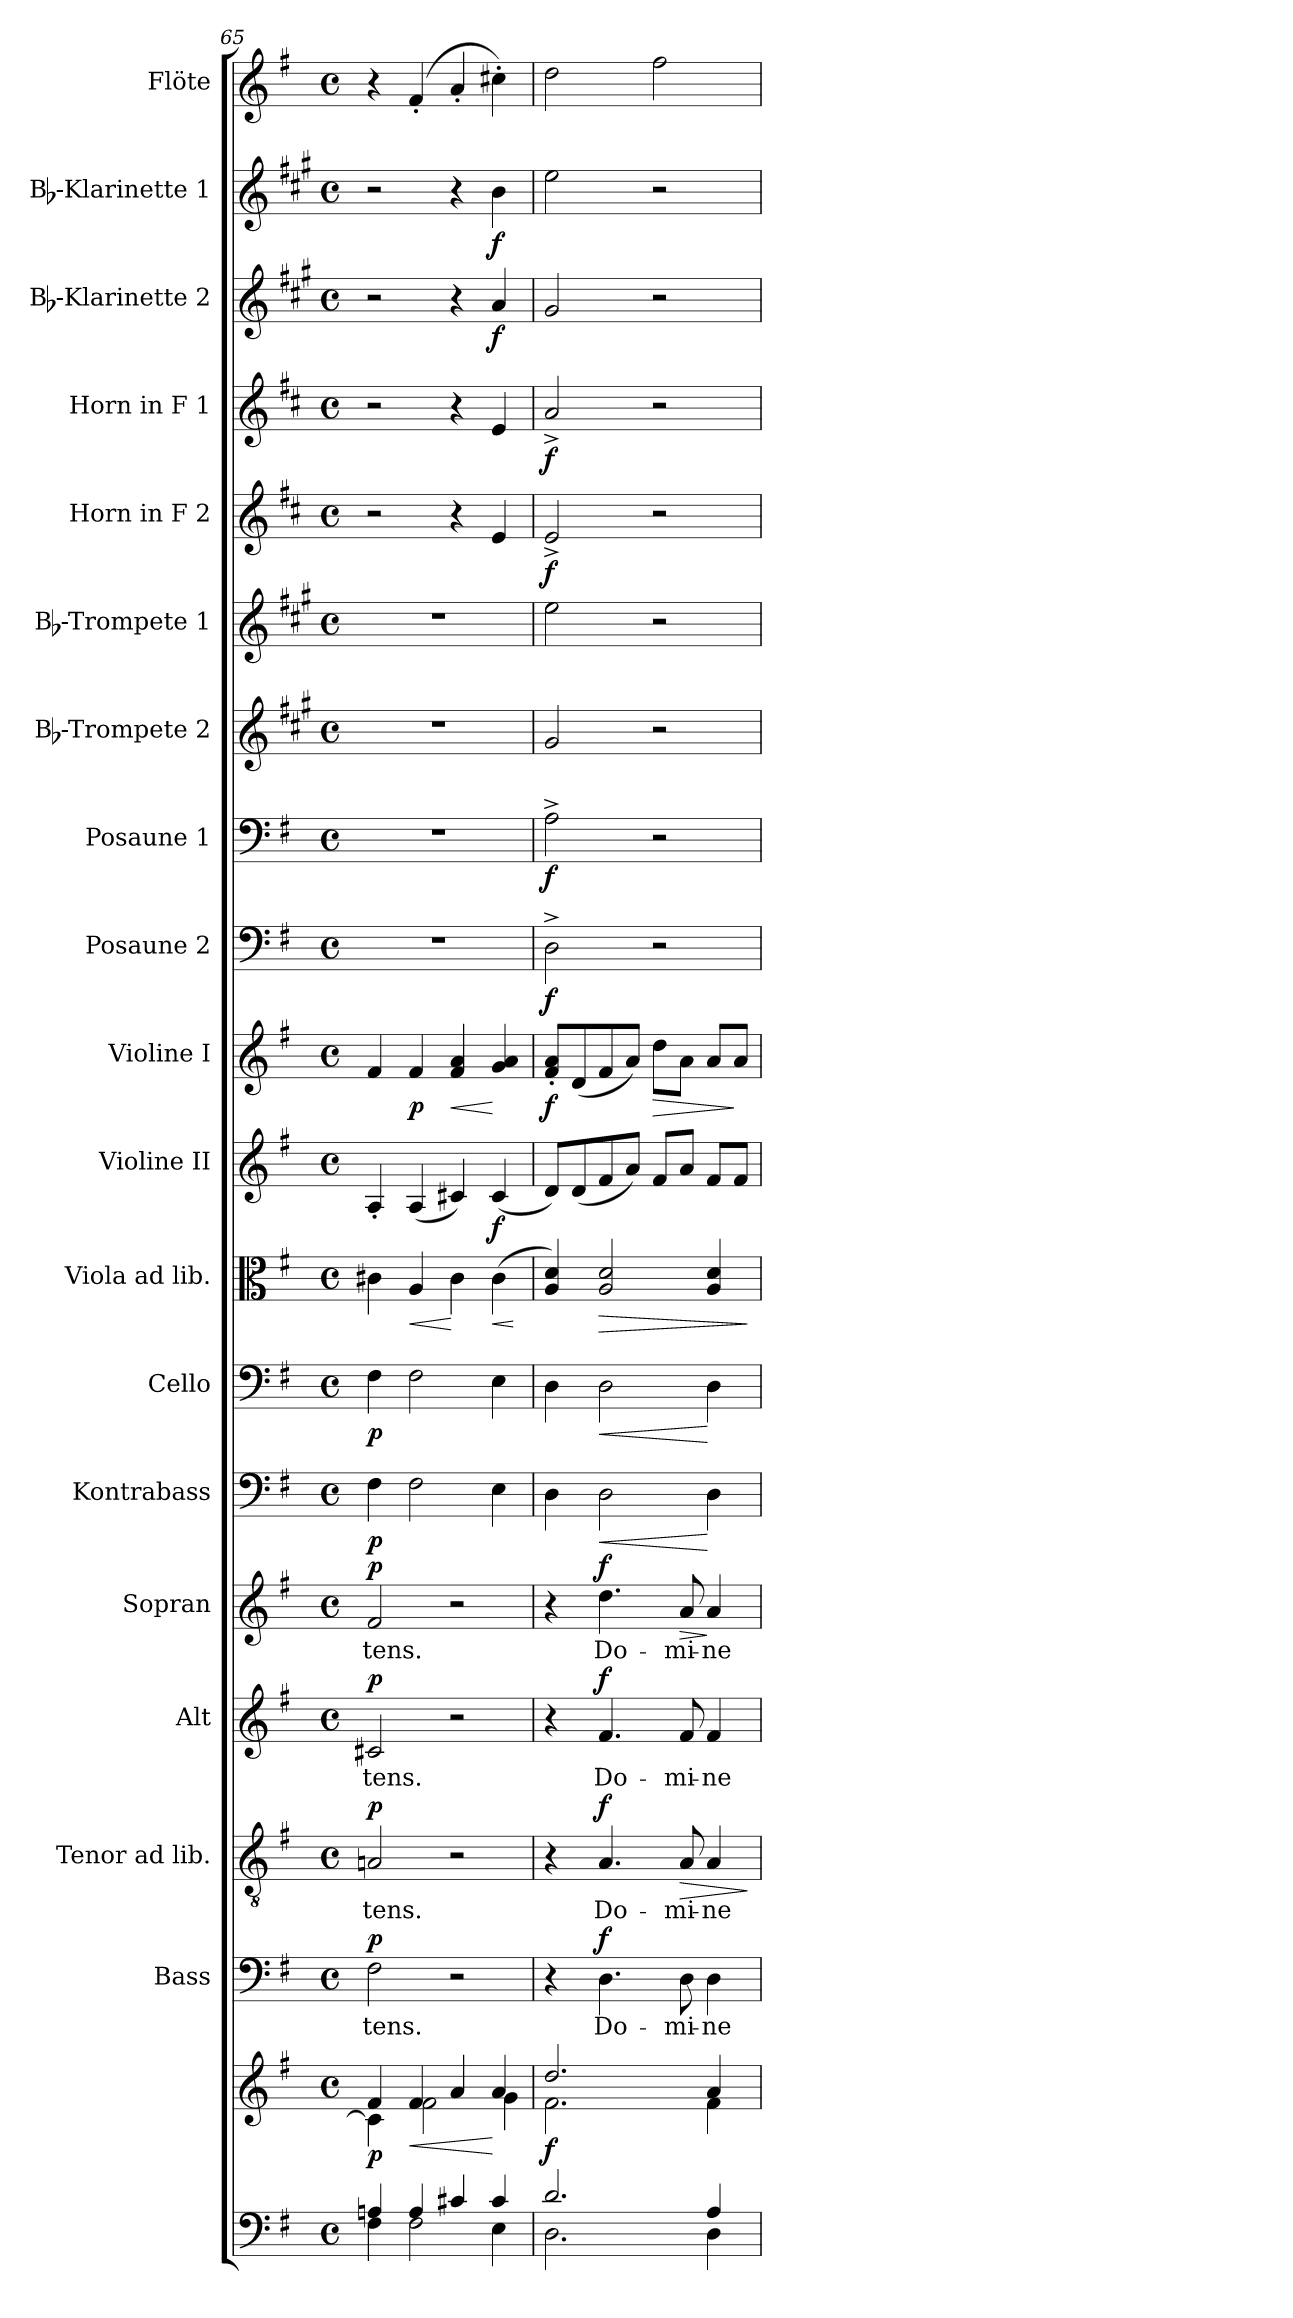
**kern	**kern	**dynam	**kern	**text	**dynam	**kern	**text	**dynam	**kern	**text	**dynam	**kern	**text	**dynam	**kern	**dynam	**kern	**dynam	**kern	**dynam	**kern	**dynam	**kern	**dynam	**kern	**dynam	**kern	**dynam	**kern	**kern	**kern	**dynam	**kern	**dynam	**kern	**dynam	**kern	**dynam	**kern
*part19	*part19	*part19	*part18	*part18	*part18	*part17	*part17	*part17	*part16	*part16	*part16	*part15	*part15	*part15	*part14	*part14	*part13	*part13	*part12	*part12	*part11	*part11	*part10	*part10	*part9	*part9	*part8	*part8	*part7	*part6	*part5	*part5	*part4	*part4	*part3	*part3	*part2	*part2	*part1
*staff20	*staff19	*staff19/20	*staff18	*staff18	*staff18	*staff17	*staff17	*staff17	*staff16	*staff16	*staff16	*staff15	*staff15	*staff15	*staff14	*staff14	*staff13	*staff13	*staff12	*staff12	*staff11	*staff11	*staff10	*staff10	*staff9	*staff9	*staff8	*staff8	*staff7	*staff6	*staff5	*staff5	*staff4	*staff4	*staff3	*staff3	*staff2	*staff2	*staff1
*	*	*	*I"Bass	*	*	*I"Tenor ad lib.	*	*	*I"Alt	*	*	*I"Sopran	*	*	*I"Kontrabass	*	*I"Cello	*	*I"Viola ad lib.	*	*I"Violine II	*	*I"Violine I	*	*I"Posaune 2	*	*I"Posaune 1	*	*I"Bb-Trompete 2	*I"Bb-Trompete 1	*I"Horn in F 2	*	*I"Horn in F 1	*	*I"Bb-Klarinette 2	*	*I"Bb-Klarinette 1	*	*I"Flöte
*	*	*	*I'B.	*	*	*I'T.	*	*	*I'A.	*	*	*I'S.	*	*	*I'Kb.	*	*	*	*I'Vla.	*	*I'Vl. II	*	*I'Vl. I	*	*I'Pos. 2	*	*I'Pos. 1	*	*I'Bb Trp. 2	*I'Bb Trp. 1	*	*	*	*	*I'Bb Kl. 2	*	*I'Bb Kl. 1	*	*I'Fl.
!!LO:PB:g=z
*clefF4	*clefG2	*	*clefF4	*	*	*clefGv2	*	*	*clefG2	*	*	*clefG2	*	*	*clefF4	*	*clefF4	*	*clefC3	*	*clefG2	*	*clefG2	*	*clefF4	*	*clefF4	*	*clefG2	*clefG2	*clefG2	*	*clefG2	*	*clefG2	*	*clefG2	*	*clefG2
*	*	*	*	*	*	*	*	*	*	*	*	*	*	*	*ITrd7c12	*	*	*	*	*	*	*	*	*	*	*	*	*	*ITrd1c2	*ITrd1c2	*ITrd4c7	*	*ITrd4c7	*	*ITrd1c2	*	*ITrd1c2	*	*
*k[f#]	*k[f#]	*	*k[f#]	*	*	*k[f#]	*	*	*k[f#]	*	*	*k[f#]	*	*	*k[f#]	*	*k[f#]	*	*k[f#]	*	*k[f#]	*	*k[f#]	*	*k[f#]	*	*k[f#]	*	*k[f#]	*k[f#]	*k[f#]	*	*k[f#]	*	*k[f#]	*	*k[f#]	*	*k[f#]
*G:	*G:	*	*G:	*	*	*G:	*	*	*G:	*	*	*G:	*	*	*G:	*	*G:	*	*G:	*	*G:	*	*G:	*	*G:	*	*G:	*	*G:	*G:	*G:	*	*G:	*	*G:	*	*G:	*	*G:
*M4/4	*M4/4	*	*M4/4	*	*	*M4/4	*	*	*M4/4	*	*	*M4/4	*	*	*M4/4	*	*M4/4	*	*M4/4	*	*M4/4	*	*M4/4	*	*M4/4	*	*M4/4	*	*M4/4	*M4/4	*M4/4	*	*M4/4	*	*M4/4	*	*M4/4	*	*M4/4
*met(c)	*met(c)	*	*met(c)	*	*	*met(c)	*	*	*met(c)	*	*	*met(c)	*	*	*met(c)	*	*met(c)	*	*met(c)	*	*met(c)	*	*met(c)	*	*met(c)	*	*met(c)	*	*met(c)	*met(c)	*met(c)	*	*met(c)	*	*met(c)	*	*met(c)	*	*met(c)
=65	=65	=65	=65	=65	=65	=65	=65	=65	=65	=65	=65	=65	=65	=65	=65	=65	=65	=65	=65	=65	=65	=65	=65	=65	=65	=65	=65	=65	=65	=65	=65	=65	=65	=65	=65	=65	=65	=65	=65
*^	*^	*	*	*	*	*	*	*	*	*	*	*	*	*	*	*	*	*	*	*	*	*	*	*	*	*	*	*	*	*	*	*	*	*	*	*	*	*	*
!	!	!	!	!LO:DY:b	!	!LO:LY:b	!LO:DY:a	!	!LO:LY:b	!LO:DY:a	!	!LO:LY:b	!LO:DY:a	!	!LO:LY:b	!LO:DY:a	!	!LO:DY:b	!	!LO:DY:b	!	!	!	!	!	!	!	!	!	!	!	!	!	!	!	!	!	!	!	!	!
4An/	4F#\	4f#/	4c#\]	p	2F#\	-tens.	p	2An/	-tens.	p	2c#X/	-tens.	p	2f#/	-tens.	p	4FF#\	p	4F#\	p	4c#X\	.	4A'</	.	4f#/	.	1r	.	1r	.	1r	1r	2r	.	2r	.	2r	.	2r	.	4r
!	!	!	!	!LO:HP:b	!	!	!	!	!	!	!	!	!	!	!	!	!	!	!	!	!	!LO:HP:b	!	!	!	!LO:DY:b	!	!	!	!	!	!	!	!	!	!	!	!	!	!	!
4A/	2F#\	4f#/	2f#\	<	.	.	.	.	.	.	.	.	.	.	.	.	2FF#\	.	2F#\	.	4A/	<	(<4A/	.	4f#/	p	.	.	.	.	.	.	.	.	.	.	.	.	.	.	(4f#'</
!	!	!	!	!	!	!	!	!	!	!	!	!	!	!	!	!	!	!	!	!	!	!	!	!	!	!LO:HP:b	!	!	!	!	!	!	!	!	!	!	!	!	!	!	!
4c#X/	.	4a/	.	.	2r	.	.	2r	.	.	2r	.	.	2r	.	.	.	.	.	.	4c#\	[	4c#X/)	.	4f#/ 4a/	<	.	.	.	.	.	.	4r	.	4r	.	4r	.	4r	.	4a'</
!	!	!	!	!	!	!	!	!	!	!	!	!	!	!	!	!	!	!	!	!	!	!LO:HP:b	!	!LO:DY:b	!	!	!	!	!	!	!	!	!	!	!	!	!	!LO:DY:b	!	!LO:DY:b	!
4c#/	4E\	4a/	4g\	[	.	.	.	.	.	.	.	.	.	.	.	.	4EE\	.	4E\	.	(>4c#\	<	(<4c#/	f	4g/ 4a/	[	.	.	.	.	.	.	4A/	.	4A/	.	4g/	f	4a\	f	4cc#X'>\)
*v	*v	*	*	*	*	*	*	*	*	*	*	*	*	*	*	*	*	*	*	*	*	*	*	*	*	*	*	*	*	*	*	*	*	*	*	*	*	*	*	*	*
*	*v	*v	*	*	*	*	*	*	*	*	*	*	*	*	*	*	*	*	*	*	*	*	*	*	*	*	*	*	*	*	*	*	*	*	*	*	*	*	*	*
.	.	.	.	.	.	.	.	.	.	.	.	.	.	.	.	.	.	.	.	[	.	.	.	.	.	.	.	.	.	.	.	.	.	.	.	.	.	.	.
=66	=66	=66	=66	=66	=66	=66	=66	=66	=66	=66	=66	=66	=66	=66	=66	=66	=66	=66	=66	=66	=66	=66	=66	=66	=66	=66	=66	=66	=66	=66	=66	=66	=66	=66	=66	=66	=66	=66	=66
*^	*^	*	*	*	*	*	*	*	*	*	*	*	*	*	*	*	*	*	*	*	*	*	*	*	*	*	*	*	*	*	*	*	*	*	*	*	*	*	*
!	!	!	!	!LO:DY:b	!	!	!	!	!	!	!	!	!	!	!	!	!	!	!	!	!	!	!	!	!	!LO:DY:b	!	!LO:DY:b	!	!LO:DY:b	!	!	!	!LO:DY:b	!	!LO:DY:b	!	!	!	!	!
2.d/	2.D\	2.dd/	2.f#\	f	4r	.	.	4r	.	.	4r	.	.	4r	.	.	4DD\	.	4D\	.	4A/ 4d/)	.	8d/L)	.	8f#/'< 8a/'<L	f	2D^>\	f	2A^>\	f	2f#/	2dd\	2A^</	f	2d^</	f	2f#/	.	2dd\	.	2dd\
.	.	.	.	.	.	.	.	.	.	.	.	.	.	.	.	.	.	.	.	.	.	.	(<8d/	.	(<8d/	.	.	.	.	.	.	.	.	.	.	.	.	.	.	.	.
!	!	!	!	!	!	!LO:LY:b	!LO:DY:a	!	!LO:LY:b	!LO:DY:a	!	!LO:LY:b	!LO:DY:a	!	!LO:LY:b	!LO:DY:a	!	!LO:HP:b	!	!LO:HP:b	!	!LO:HP:b	!	!	!	!	!	!	!	!	!	!	!	!	!	!	!	!	!	!	!
.	.	.	.	.	4.D\	Do-	f	4.A/	Do-	f	4.f#/	Do-	f	4.dd\	Do-	f	2DD\	<	2D\	<	2A/ 2d/	>	8f#/	.	8f#/	.	.	.	.	.	.	.	.	.	.	.	.	.	.	.	.
.	.	.	.	.	.	.	.	.	.	.	.	.	.	.	.	.	.	.	.	.	.	.	8a/J)	.	8a/J)	.	.	.	.	.	.	.	.	.	.	.	.	.	.	.	.
!	!	!	!	!	!	!	!	!	!	!	!	!	!	!	!	!	!	!	!	!	!	!	!	!	!	!LO:HP:b	!	!	!	!	!	!	!	!	!	!	!	!	!	!	!
.	.	.	.	.	.	.	.	.	.	.	.	.	.	.	.	.	.	.	.	.	.	.	8f#/L	.	8dd\L	>	2r	.	2r	.	2r	2r	2r	.	2r	.	2r	.	2r	.	2ff#\
!	!	!	!	!	!	!LO:LY:b	!	!	!LO:LY:b	!LO:HP:b	!	!LO:LY:b	!	!	!LO:LY:b	!LO:HP:b	!	!	!	!	!	!	!	!	!	!	!	!	!	!	!	!	!	!	!	!	!	!	!	!	!
.	.	.	.	.	8D\	-mi-	.	8A/	-mi-	>	8f#/	-mi-	.	8a/	-mi-	>	.	.	.	.	.	.	8a/J	.	8a\J	.	.	.	.	.	.	.	.	.	.	.	.	.	.	.	.
!	!	!	!	!	!	!LO:LY:b	!	!	!LO:LY:b	!	!	!LO:LY:b	!	!	!LO:LY:b	!	!	!	!	!	!	!	!	!	!	!	!	!	!	!	!	!	!	!	!	!	!	!	!	!	!
4A/	4D\	4a/	4f#\	.	4D\	-ne	.	4A/	-ne	.	4f#/	-ne	.	4a/	-ne	]	4DD\	[	4D\	[	4A/ 4d/	.	8f#/L	.	8a/L	.	.	.	.	.	.	.	.	.	.	.	.	.	.	.	.
.	.	.	.	.	.	.	.	.	.	.	.	.	.	.	.	.	.	.	.	.	.	.	8f#/J	.	8a/J	]	.	.	.	.	.	.	.	.	.	.	.	.	.	.	.
*v	*v	*	*	*	*	*	*	*	*	*	*	*	*	*	*	*	*	*	*	*	*	*	*	*	*	*	*	*	*	*	*	*	*	*	*	*	*	*	*	*	*
*	*v	*v	*	*	*	*	*	*	*	*	*	*	*	*	*	*	*	*	*	*	*	*	*	*	*	*	*	*	*	*	*	*	*	*	*	*	*	*	*	*
.	.	.	.	.	.	.	.	]	.	.	.	.	.	.	.	.	.	.	.	]	.	.	.	.	.	.	.	.	.	.	.	.	.	.	.	.	.	.	.
=	=	=	=	=	=	=	=	=	=	=	=	=	=	=	=	=	=	=	=	=	=	=	=	=	=	=	=	=	=	=	=	=	=	=	=	=	=	=	=
*-	*-	*-	*-	*-	*-	*-	*-	*-	*-	*-	*-	*-	*-	*-	*-	*-	*-	*-	*-	*-	*-	*-	*-	*-	*-	*-	*-	*-	*-	*-	*-	*-	*-	*-	*-	*-	*-	*-	*-
